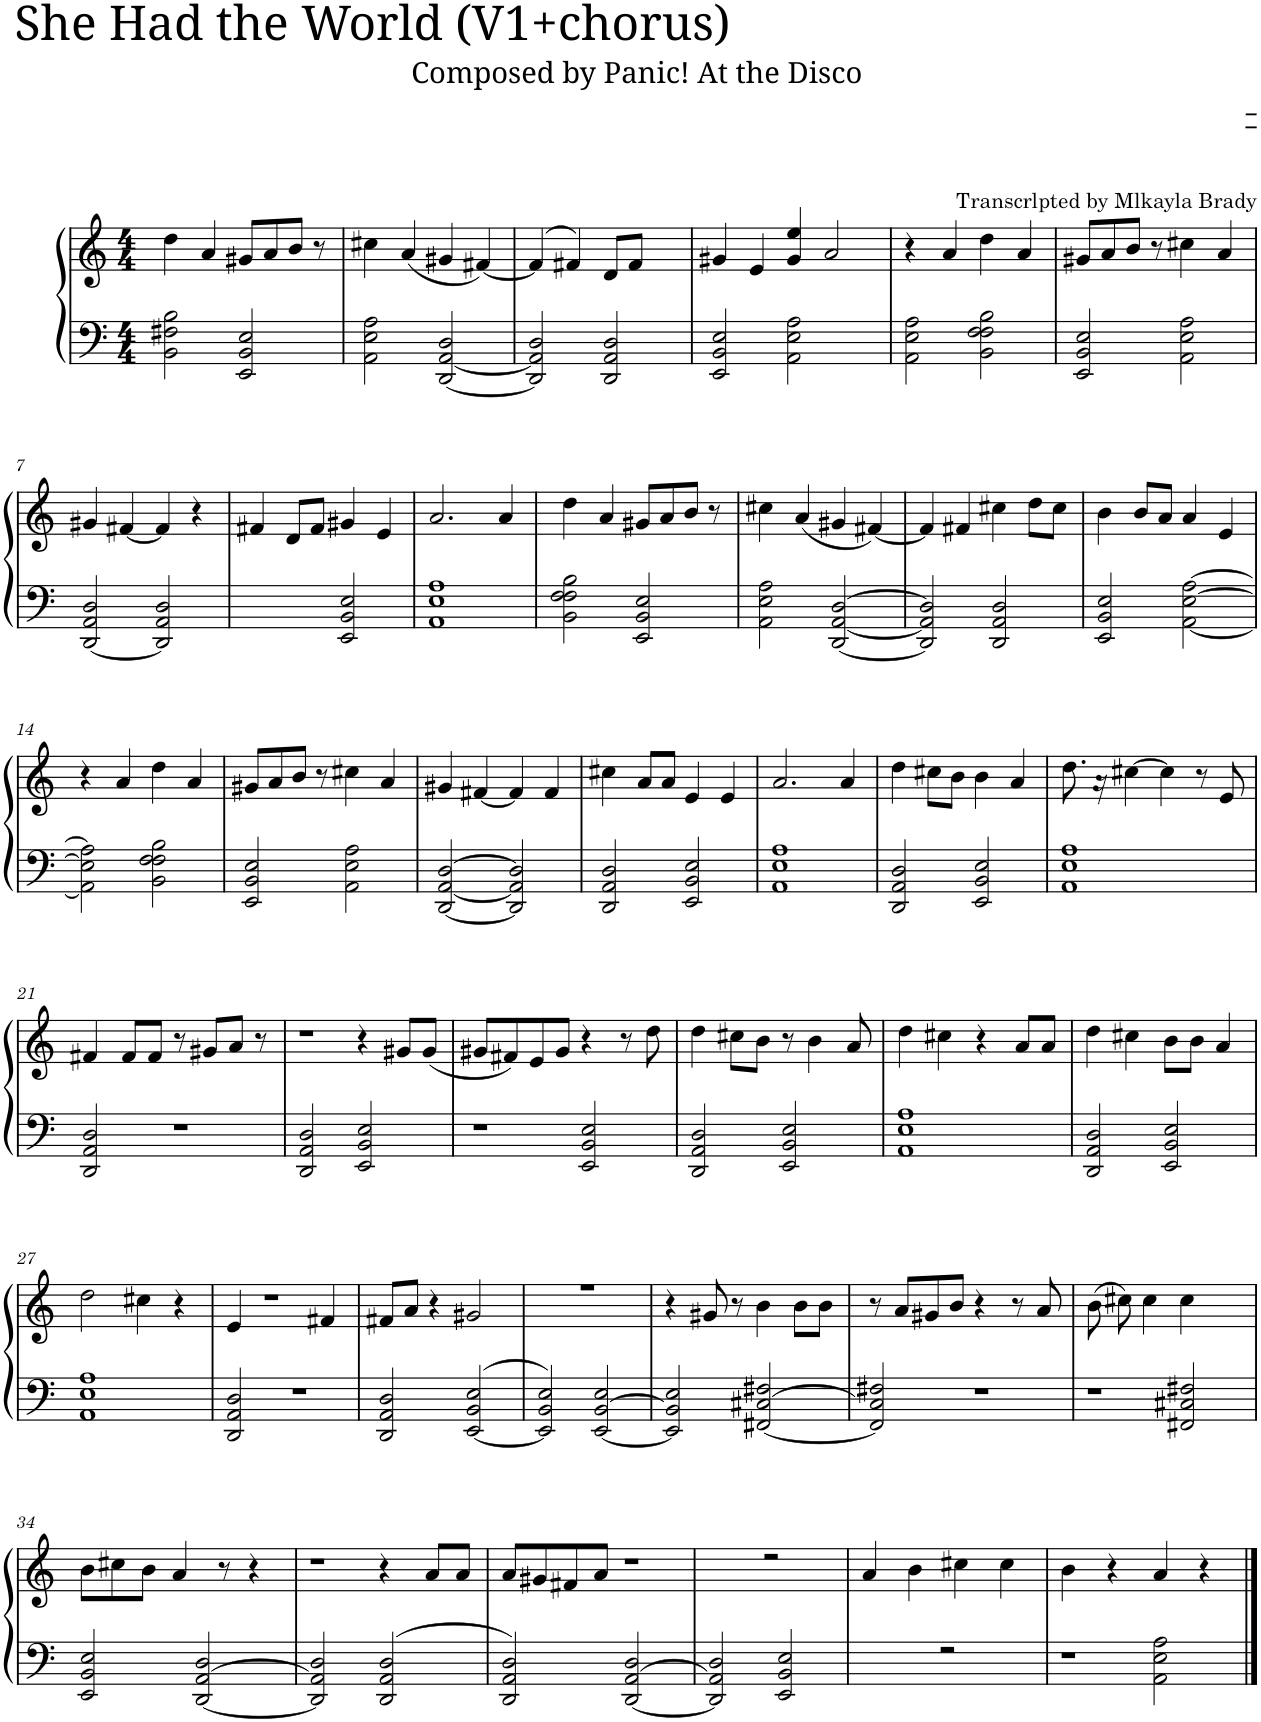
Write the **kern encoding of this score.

**kern	**kern
*part1	*part1
*staff2	*staff1
*I"Piano	*
*I'Piano	*
*clefF4	*clefG2
*k[]	*k[]
*M4/4	*M4/4
=1	=1
2BB\ 2F#X\ 2B\	4dd\
.	4a/
2EE/ 2BB/ 2E/	8g#X/L
.	8a/
.	8b/J
.	8r
=2	=2
2AA\ 2E\ 2A\	4cc#X\
.	(<4a/
[<2DD/ [<2AA/ 2D/	4g#X/
.	[<4f#X/)
=3	=3
2DD/] 2AA/] 2D/	(>4f#/]
.	4f#X/)
2DD/ 2AA/ 2D/	8d/L
.	8f#/J
.	4ryy
=4	=4
2EE/ 2BB/ 2E/	4g#X/
.	4e/
2AA\ 2E\ 2A\	4g#/ 4ee/
.	[4a/
4ryy	4ryy
=5	=5
2AA\ 2E\ 2A\	4r
.	4a/]
2BB\ 2F\ 2F\ 2B\	4a/
.	4dd\
4ryy	4a/
=6	=6
2EE/ 2BB/ 2E/	8g#X/L
.	8a/
.	8b/J
.	8r
2AA\ 2E\ 2A\	4cc#X\
.	4a/
!!LO:LB:g=z
=7	=7
[<2DD/ 2AA/ 2D/	4g#X/
.	[<4f#X/
2DD/] 2AA/ 2D/	4f#/]
.	4r
=8	=8
2ryy	4f#X/
.	8d/L
.	8f#/J
2EE/ 2BB/ 2E/	4g#X/
.	4e/
=9	=9
*^	*
*	*^	*
1A	1E	1AA	2.a/
.	.	.	4a/
*v	*v	*v	*
=10	=10
2BB\ 2F\ 2F\ 2B\	4dd\
.	4a/
2EE/ 2BB/ 2E/	8g#X/L
.	8a/
.	8b/J
.	8r
=11	=11
2AA\ 2E\ 2A\	4cc#X\
.	(<4a/
[<2DD/ [<2AA/ [>2D/	4g#X/
.	[<4f#X/)
=12	=12
2DD/] 2AA/] 2D/]	4f#/]
.	4f#X/
2DD/ 2AA/ 2D/	4cc#X\
.	8dd\L
.	8cc#\J
=13	=13
2EE/ 2BB/ 2E/	4b\
.	8b/L
.	8a/J
[<2AA\ [>2E\ [>2A\	4a/
.	4e/
!!LO:LB:g=z
=14	=14
2AA\] 2E\] 2A\]	4r
.	4a/
2BB\ 2F\ 2F\ 2B\	4dd\
.	4a/
=15	=15
2EE/ 2BB/ 2E/	8g#X/L
.	8a/
.	8b/J
.	8r
2AA\ 2E\ 2A\	4cc#X\
.	4a/
=16	=16
[<2DD/ [<2AA/ [>2D/	4g#X/
.	[<4f#X/
2DD/] 2AA/] 2D/]	4f#/]
.	4f#/
=17	=17
2DD/ 2AA/ 2D/	4cc#X\
.	8a/L
.	8a/J
2EE/ 2BB/ 2E/	4e/
.	4e/
=18	=18
*^	*
*	*^	*
1A	1E	1AA	2.a/
.	.	.	4a/
*v	*v	*v	*
=19	=19
2DD/ 2AA/ 2D/	4dd\
.	8cc#X\L
.	8b\J
2EE/ 2BB/ 2E/	4b\
.	4a/
=20	=20
*^	*
*	*^	*
1A	1E	1AA	8.dd\
.	.	.	16ra
.	.	.	[>4cc#X\
.	.	.	4cc#\]
.	.	.	8r
.	.	.	8e/
*v	*v	*v	*
!!LO:LB:g=z
=21	=21
2DD/ 2AA/ 2D/	4f#X/
.	8f#/L
.	8f#/J
2rE	8r
.	8g#X/L
.	8a/J
.	8r
=22	=22
2DD/ 2AA/ 2D/	2rcc
2EE/ 2BB/ 2E/	4r
.	8g#X/L
.	(<8g#/J
=23	=23
2rE	8g#X/L
.	8f#X/)
.	8e/
.	8g#/J
2EE/ 2BB/ 2E/	4r
.	8r
.	8dd\
=24	=24
2DD/ 2AA/ 2D/	4dd\
.	8cc#X\L
.	8b\J
2EE/ 2BB/ 2E/	8r
.	4b\
.	8a/
=25	=25
*^	*
*	*^	*
1A	1E	1AA	4dd\
.	.	.	4cc#X\
.	.	.	4r
.	.	.	8a/L
.	.	.	8a/J
*v	*v	*v	*
=26	=26
2DD/ 2AA/ 2D/	4dd\
.	4cc#X\
2EE/ 2BB/ 2E/	8b\L
.	8b\J
.	4a/
!!LO:LB:g=z
=27	=27
*^	*
*	*^	*
1A	1E	1AA	2dd\
.	.	.	4cc#X\
.	.	.	4r
*v	*v	*v	*
=28	=28
2DD/ 2AA/ 2D/	4e/
.	2rcc
2rE	.
.	4f#X/
=29	=29
2DD/ 2AA/ 2D/	8f#X/L
.	8a/J
.	4r
[<2EE/ 2BB/ 2E/	2g#X/
=30	=30
2EE/] 2BB/ 2E/	1rdd
[<2EE/ [>2BB/ 2E/	.
=31	=31
2EE/] 2BB/] 2E/	4r
.	8g#X/
.	8r
[<2FF#X/ [>2C#X/ 2F#X/	4b\
.	8b\L
.	8b\J
=32	=32
2FF#/] 2C#/] 2F#X/	8r
.	8a/L
.	8g#X/
.	8b/J
2rE	4r
.	8r
.	8a/
=33	=33
2rE	(>8b\
.	8cc#X\)
.	4cc#\
2FF#X/ 2C#X/ 2F#X/	4cc#\
.	4ryy
!!LO:LB:g=z
=34	=34
2EE/ 2BB/ 2E/	8b\L
.	8cc#X\
.	8b\J
.	4a/
[<2DD/ [>2AA/ 2D/	.
.	8r
.	4r
=35	=35
2DD/] 2AA/] 2D/	2rcc
2DD/ 2AA/ 2D/	4r
.	8a/L
.	8a/J
=36	=36
2DD/ 2AA/ 2D/	8a/L
.	8g#X/
.	8f#X/
.	8a/J
[<2DD/ [>2AA/ 2D/	2rcc
=37	=37
2DD/] 2AA/] 2D/	1rcc
2EE/ 2BB/ 2E/	.
=38	=38
1rE	4a/
.	4b\
.	4cc#X\
.	4cc#\
=39	=39
2rE	4b\
.	4r
2AA\ 2E\ 2A\	4a/
.	4r
==	==
*-	*-
